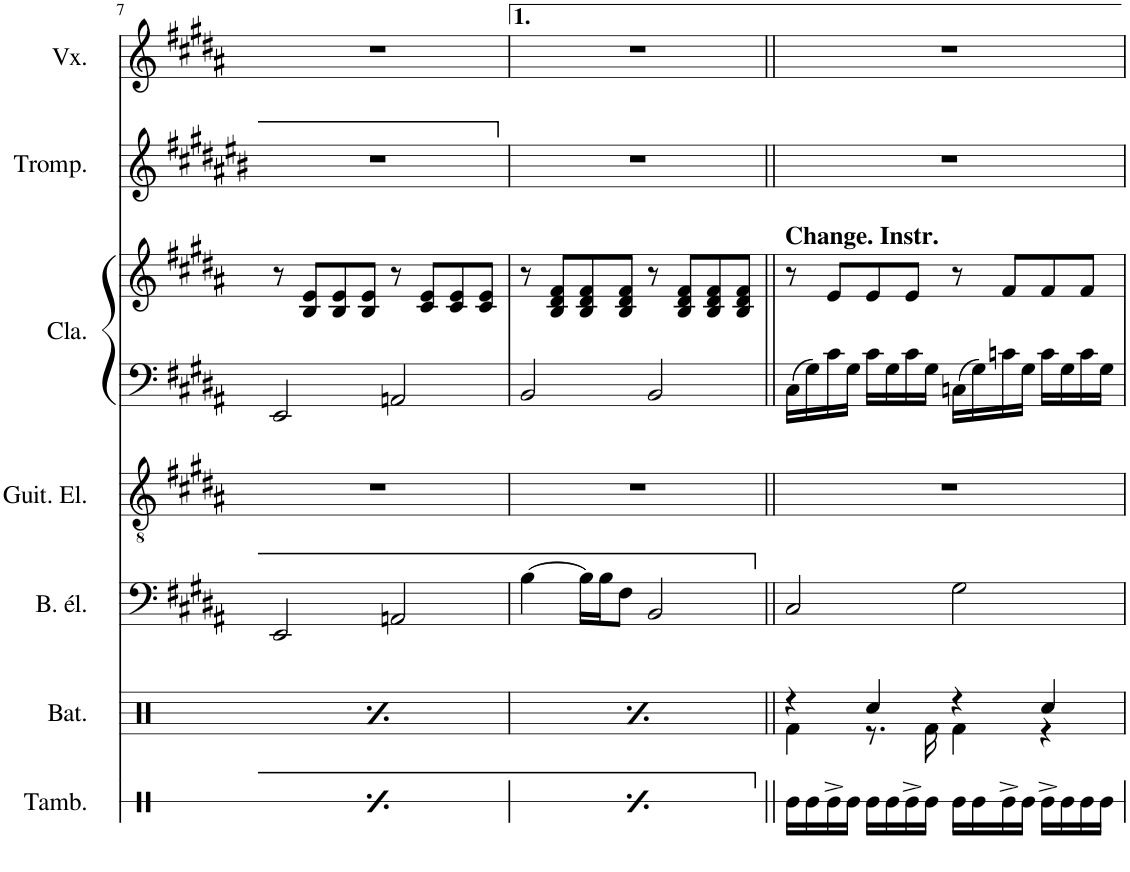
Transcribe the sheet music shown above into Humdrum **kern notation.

**kern	**kern	**kern	**kern	**kern	**kern	**kern	**kern
*part7	*part6	*part5	*part4	*part3	*part3	*part2	*part1
*staff8	*staff7	*staff6	*staff5	*staff4	*staff3	*staff2	*staff1
*I"Tambourin	*I"Batterie	*I"Basse électrique	*I"Guitare électrique	*I"Clavecin	*	*I"Trompette	*I"Voix
*I'Tamb.	*I'Bat.	*I'B. él.	*I'Guit. El.	*I'Cla.	*	*I'Tromp.	*I'Vx.
!!LO:PB:g=z
*clefX	*clefX	*clefF4	*clefGv2	*clefF4	*clefG2	*clefG2	*clefG2
*	*	*Trd7c12	*	*	*	*Trd1c2	*
*k[]	*k[]	*k[f#c#g#d#a#]	*k[f#c#g#d#a#]	*k[f#c#g#d#a#]	*k[f#c#g#d#a#]	*k[f#c#g#d#a#e#b#]	*k[f#c#g#d#a#]
*M4/4	*M4/4	*M4/4	*M4/4	*M4/4	*M4/4	*M4/4	*M4/4
*met(c)	*met(c)	*met(c)	*met(c)	*met(c)	*met(c)	*met(c)	*met(c)
=7	=7	=7	=7	=7	=7	=7	=7
*	*^	*	*	*	*	*	*
!LO:TX:a:t=Tacet 1ère	!	!	!	!	!	!	!	!
16Re\LL	8r	8r	2EE/	1r	2EE/	8r	1r	1r
16Re\	.	.	.	.	.	.	.	.
16Re^\	8Rcc/	8Rcc\L	.	.	.	8B/ 8e/L	.	.
16Re\JJ	.	.	.	.	.	.	.	.
*	*tremolo	*	*	*	*	*	*	*
16Re\LL	32Rcc/LLL	8Rcc\	.	.	.	8B/ 8e/	.	.
.	32Rcc/	.	.	.	.	.	.	.
16Re\	32Rcc/	.	.	.	.	.	.	.
.	32Rcc/	.	.	.	.	.	.	.
16Re^\	32Rcc/	8Rcc\J	.	.	.	8B/ 8e/J	.	.
.	32Rcc/	.	.	.	.	.	.	.
16Re\JJ	32Rcc/	.	.	.	.	.	.	.
.	32Rcc/JJJ	.	.	.	.	.	.	.
*	*Xtremolo	*	*	*	*	*	*	*
16Re\LL	8r	8r	2AAn/	.	2AAn/	8r	.	.
16Re\	.	.	.	.	.	.	.	.
16Re\	8Rcc/	8Rcc\L	.	.	.	8c#/ 8e/L	.	.
16Re\JJ	.	.	.	.	.	.	.	.
*	*tremolo	*	*	*	*	*	*	*
16Re\LL	32Rcc/LLL	8Rcc\	.	.	.	8c#/ 8e/	.	.
.	32Rcc/	.	.	.	.	.	.	.
16Re\	32Rcc/	.	.	.	.	.	.	.
.	32Rcc/	.	.	.	.	.	.	.
16Re^\	32Rcc/	8Rcc\J	.	.	.	8c#/ 8e/J	.	.
.	32Rcc/	.	.	.	.	.	.	.
16Re\JJ	32Rcc/	.	.	.	.	.	.	.
.	32Rcc/JJJ	.	.	.	.	.	.	.
*	*Xtremolo	*	*	*	*	*	*	*
=8	=8	=8	=8	=8	=8	=8	=8	=8
!LO:TX:a:t=Tacet 1ère	!	!	!	!	!	!	!	!
16Re\LL	8r	8r	[4B\	1r	2BB/	8r	1r	1r
16Re\	.	.	.	.	.	.	.	.
16Re^\	8Rcc/	8Rcc\L	.	.	.	8B/ 8d#/ 8f#/L	.	.
16Re\JJ	.	.	.	.	.	.	.	.
*	*tremolo	*	*	*	*	*	*	*
16Re\LL	32Rcc/LLL	8Rcc\	16B\LL]	.	.	8B/ 8d#/ 8f#/	.	.
.	32Rcc/	.	.	.	.	.	.	.
16Re\	32Rcc/	.	16B\J	.	.	.	.	.
.	32Rcc/	.	.	.	.	.	.	.
16Re^\	32Rcc/	8Rcc\J	8F#\J	.	.	8B/ 8d#/ 8f#/J	.	.
.	32Rcc/	.	.	.	.	.	.	.
16Re\JJ	32Rcc/	.	.	.	.	.	.	.
.	32Rcc/JJJ	.	.	.	.	.	.	.
*	*Xtremolo	*	*	*	*	*	*	*
16Re\LL	8r	8r	2BB/	.	2BB/	8r	.	.
16Re\	.	.	.	.	.	.	.	.
16Re\	8Rcc/	8Rcc\L	.	.	.	8B/ 8d#/ 8f#/L	.	.
16Re\JJ	.	.	.	.	.	.	.	.
*	*tremolo	*	*	*	*	*	*	*
16Re\LL	32Rcc/LLL	8Rcc\	.	.	.	8B/ 8d#/ 8f#/	.	.
.	32Rcc/	.	.	.	.	.	.	.
16Re\	32Rcc/	.	.	.	.	.	.	.
.	32Rcc/	.	.	.	.	.	.	.
16Re^\	32Rcc/	8Rcc\J	.	.	.	8B/ 8d#/ 8f#/J	.	.
.	32Rcc/	.	.	.	.	.	.	.
16Re\JJ	32Rcc/	.	.	.	.	.	.	.
.	32Rcc/JJJ	.	.	.	.	.	.	.
*	*Xtremolo	*	*	*	*	*	*	*
=9||	=9||	=9||	=9||	=9||	=9||	=9||	=9||	=9||
!	!	!	!	!	!	!LO:TX:a:B:t=Change. Instr.	!	!
16Re\LL	4r	4Rf\	2C#/	1r	16C#\LL	8r	1r	1r
16Re\	.	.	.	.	16G#\	.	.	.
16Re^\	.	.	.	.	16c#\	8e/L	.	.
16Re\JJ	.	.	.	.	16G#\JJ	.	.	.
16Re\LL	4Rcc/	8.r	.	.	16c#\LL	8e/	.	.
16Re\	.	.	.	.	16G#\	.	.	.
16Re^\	.	.	.	.	16c#\	8e/J	.	.
16Re\JJ	.	16Rf\	.	.	16G#\JJ	.	.	.
16Re\LL	4r	4Rf\	2G#\	.	16Cn\LL	8r	.	.
16Re\	.	.	.	.	16G#\	.	.	.
16Re^\	.	.	.	.	16cn\	8f#/L	.	.
16Re\JJ	.	.	.	.	16G#\JJ	.	.	.
16Re^\LL	4Rcc/	4r	.	.	16c\LL	8f#/	.	.
16Re\	.	.	.	.	16G#\	.	.	.
16Re\	.	.	.	.	16c\	8f#/J	.	.
16Re\JJ	.	.	.	.	16G#\JJ	.	.	.
*	*v	*v	*	*	*	*	*	*
=	=	=	=	=	=	=	=
*-	*-	*-	*-	*-	*-	*-	*-
